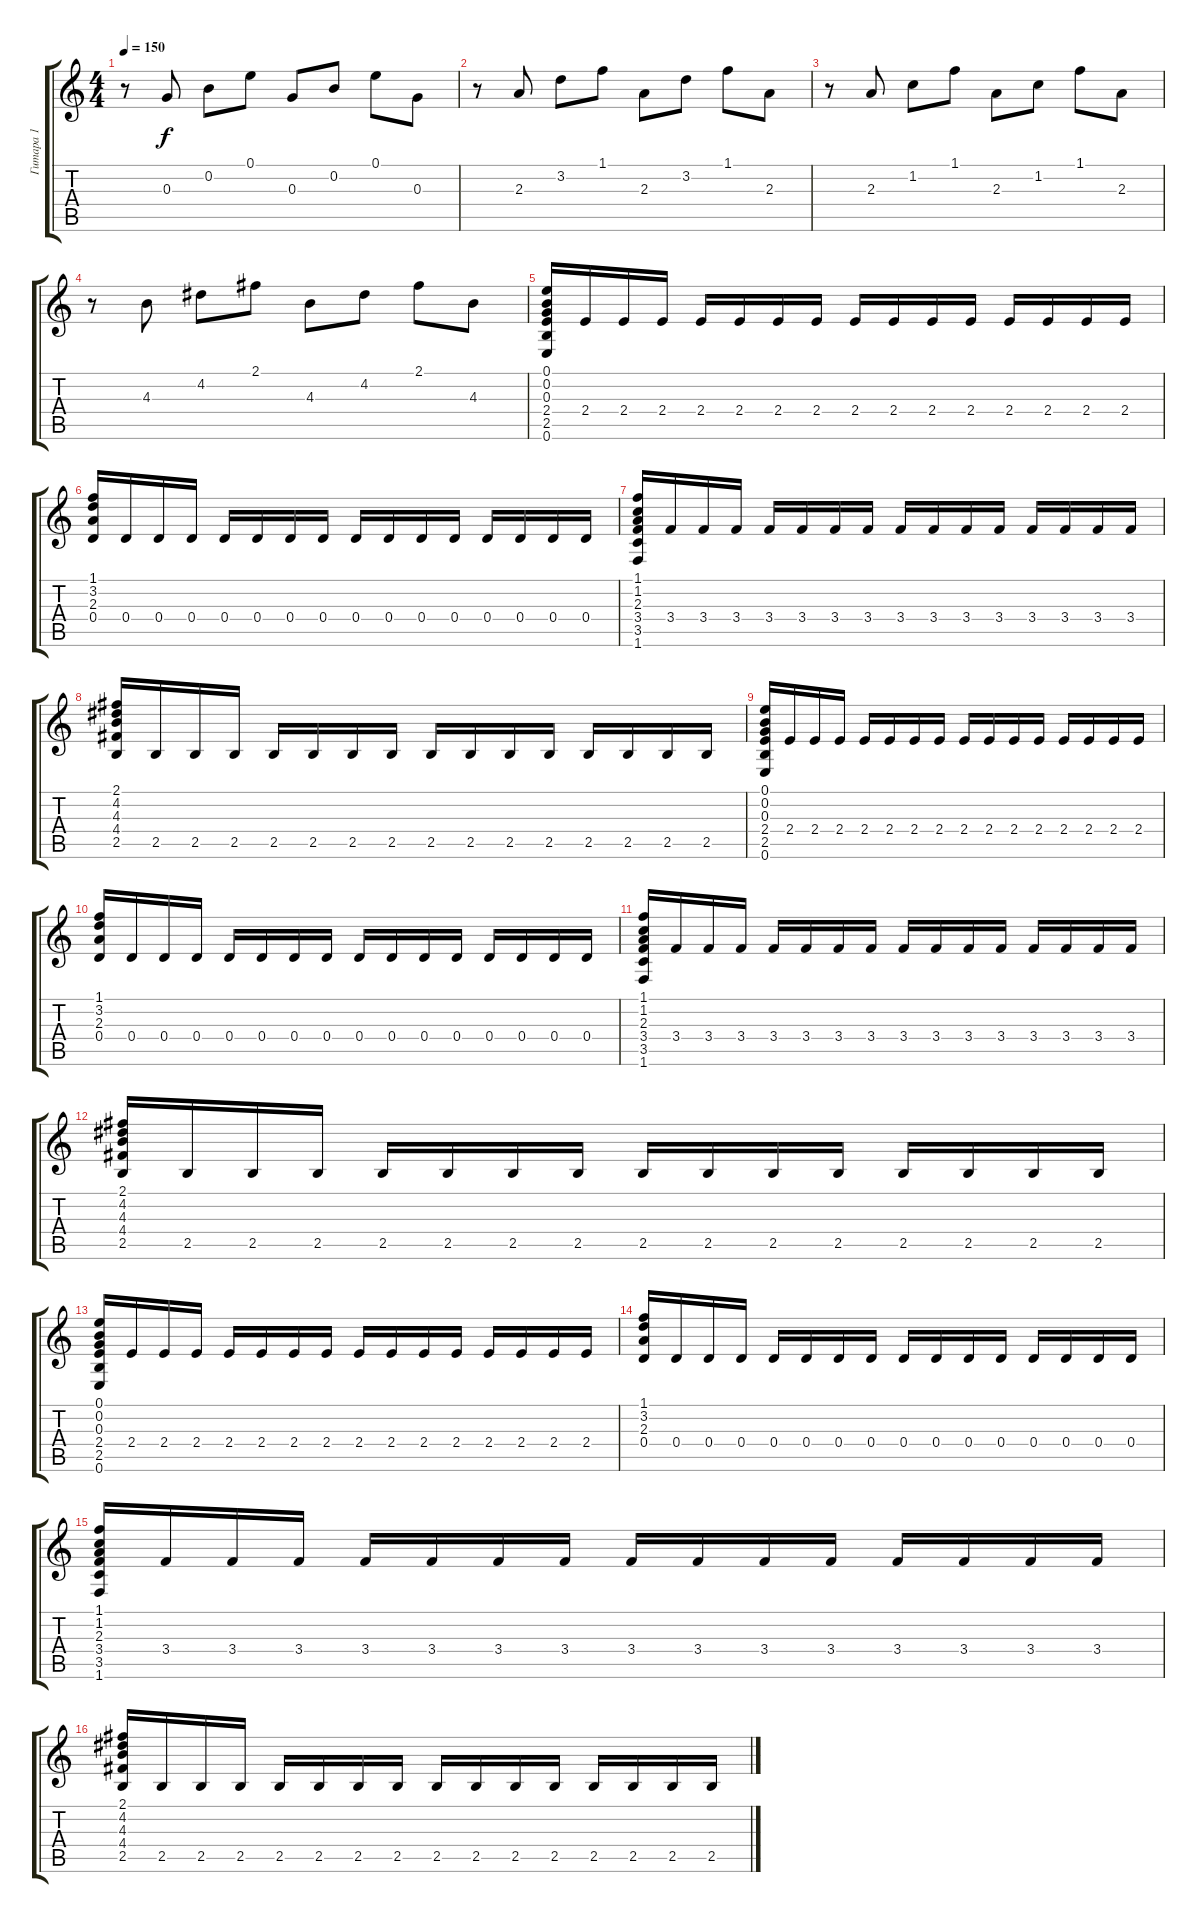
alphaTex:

\track ("Гитара 1" "Гитара 1") {instrument electricguitarclean}
\staff {score tabs}
\tuning (E4 B3 G3 D3 A2 E2) {hide}
\ts (4 4)
\tempo 150
\clef g2
\ks c
r.8{dy f} 0.3.8 0.2.8 0.1.8 0.3.8 0.2.8 0.1.8 0.3.8 |
r.8 2.3.8 3.2.8 1.1.8 2.3.8 3.2.8 1.1.8 2.3.8 |
r.8 2.3.8 1.2.8 1.1.8 2.3.8 1.2.8 1.1.8 2.3.8 |
r.8 4.3.8 4.2.8 2.1.8 4.3.8 4.2.8 2.1.8 4.3.8 |
(0.1 0.2 0.3 2.4 2.5 0.6).16{instrument overdrivenguitar} 2.4.16 2.4.16 2.4.16 2.4.16 2.4.16 2.4.16 2.4.16 2.4.16 2.4.16 2.4.16 2.4.16 2.4.16 2.4.16 2.4.16 2.4.16 |
(1.1 3.2 2.3 0.4).16 0.4.16 0.4.16 0.4.16 0.4.16 0.4.16 0.4.16 0.4.16 0.4.16 0.4.16 0.4.16 0.4.16 0.4.16 0.4.16 0.4.16 0.4.16 |
(1.1 1.2 2.3 3.4 3.5 1.6).16 3.4.16 3.4.16 3.4.16 3.4.16 3.4.16 3.4.16 3.4.16 3.4.16 3.4.16 3.4.16 3.4.16 3.4.16 3.4.16 3.4.16 3.4.16 |
(2.1 4.2 4.3 4.4 2.5).16 2.5.16 2.5.16 2.5.16 2.5.16 2.5.16 2.5.16 2.5.16 2.5.16 2.5.16 2.5.16 2.5.16 2.5.16 2.5.16 2.5.16 2.5.16 |
(0.1 0.2 0.3 2.4 2.5 0.6).16{instrument overdrivenguitar} 2.4.16 2.4.16 2.4.16 2.4.16 2.4.16 2.4.16 2.4.16 2.4.16 2.4.16 2.4.16 2.4.16 2.4.16 2.4.16 2.4.16 2.4.16 |
(1.1 3.2 2.3 0.4).16 0.4.16 0.4.16 0.4.16 0.4.16 0.4.16 0.4.16 0.4.16 0.4.16 0.4.16 0.4.16 0.4.16 0.4.16 0.4.16 0.4.16 0.4.16 |
(1.1 1.2 2.3 3.4 3.5 1.6).16 3.4.16 3.4.16 3.4.16 3.4.16 3.4.16 3.4.16 3.4.16 3.4.16 3.4.16 3.4.16 3.4.16 3.4.16 3.4.16 3.4.16 3.4.16 |
(2.1 4.2 4.3 4.4 2.5).16 2.5.16 2.5.16 2.5.16 2.5.16 2.5.16 2.5.16 2.5.16 2.5.16 2.5.16 2.5.16 2.5.16 2.5.16 2.5.16 2.5.16 2.5.16 |
(0.1 0.2 0.3 2.4 2.5 0.6).16{instrument overdrivenguitar} 2.4.16 2.4.16 2.4.16 2.4.16 2.4.16 2.4.16 2.4.16 2.4.16 2.4.16 2.4.16 2.4.16 2.4.16 2.4.16 2.4.16 2.4.16 |
(1.1 3.2 2.3 0.4).16 0.4.16 0.4.16 0.4.16 0.4.16 0.4.16 0.4.16 0.4.16 0.4.16 0.4.16 0.4.16 0.4.16 0.4.16 0.4.16 0.4.16 0.4.16 |
(1.1 1.2 2.3 3.4 3.5 1.6).16 3.4.16 3.4.16 3.4.16 3.4.16 3.4.16 3.4.16 3.4.16 3.4.16 3.4.16 3.4.16 3.4.16 3.4.16 3.4.16 3.4.16 3.4.16 |
(2.1 4.2 4.3 4.4 2.5).16 2.5.16 2.5.16 2.5.16 2.5.16 2.5.16 2.5.16 2.5.16 2.5.16 2.5.16 2.5.16 2.5.16 2.5.16 2.5.16 2.5.16 2.5.16
